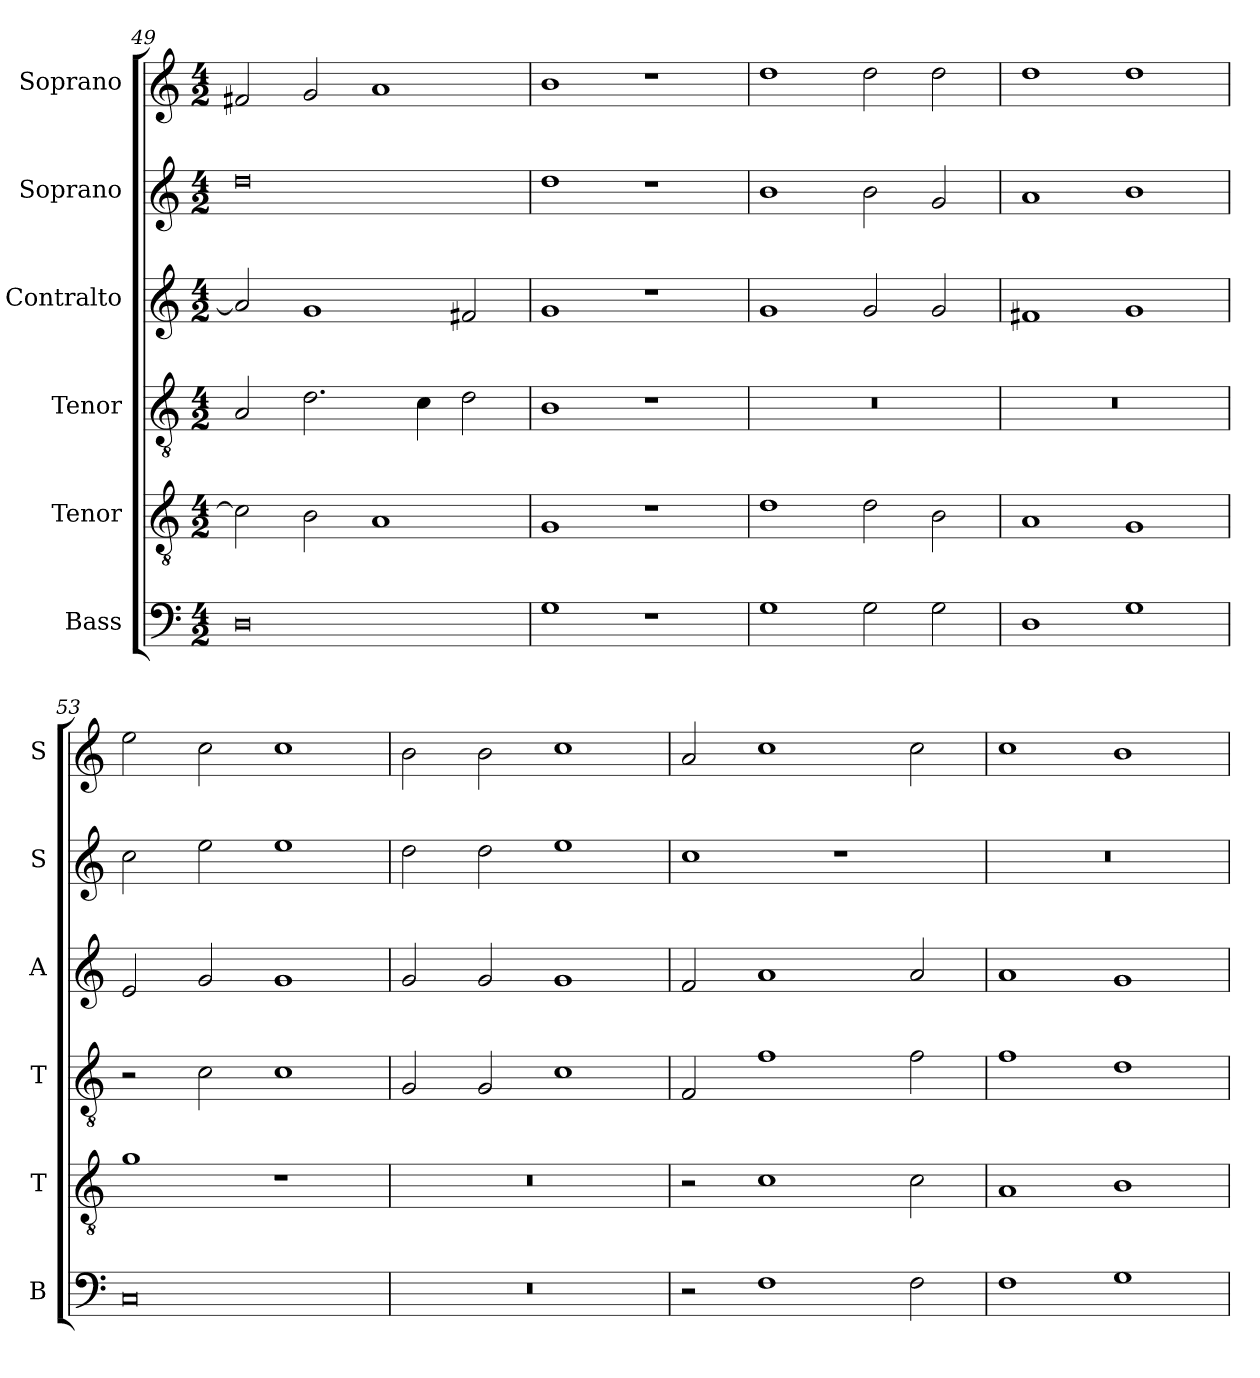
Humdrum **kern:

**kern	**kern	**kern	**kern	**kern	**kern
*part6	*part5	*part4	*part3	*part2	*part1
*staff6	*staff5	*staff4	*staff3	*staff2	*staff1
*I"Bass	*I"Tenor	*I"Tenor	*I"Contralto	*I"Soprano	*I"Soprano
*I'B	*I'T	*I'T	*I'A	*I'S	*I'S
*clefF4	*clefGv2	*clefGv2	*clefG2	*clefG2	*clefG2
*k[]	*k[]	*k[]	*k[]	*k[]	*k[]
*G:mix	*G:mix	*G:mix	*G:mix	*G:mix	*G:mix
*M4/2	*M4/2	*M4/2	*M4/2	*M4/2	*M4/2
=49	=49	=49	=49	=49	=49
0D	2c]	2A	2a]	0dd	2f#X
.	2B	2.d	1g	.	2g
.	1A	.	.	.	1a
.	.	4c	.	.	.
.	.	2d	2f#X	.	.
=50	=50	=50	=50	=50	=50
1G	1G	1B	1g	1dd	1b
1r	1r	1r	1r	1r	1r
=51	=51	=51	=51	=51	=51
1G	1d	0r	1g	1b	1dd
2G	2d	.	2g	2b	2dd
2G	2B	.	2g	2g	2dd
=52	=52	=52	=52	=52	=52
1D	1A	0r	1f#X	1a	1dd
1G	1G	.	1g	1b	1dd
=53	=53	=53	=53	=53	=53
0C	1g	2r	2e	2cc	2ee
.	.	2c	2g	2ee	2cc
.	1r	1c	1g	1ee	1cc
=54	=54	=54	=54	=54	=54
0r	0r	2G	2g	2dd	2b
.	.	2G	2g	2dd	2b
.	.	1c	1g	1ee	1cc
=55	=55	=55	=55	=55	=55
2r	2r	2F	2f	1cc	2a
1F	1c	1f	1a	.	1cc
.	.	.	.	1r	.
2F	2c	2f	2a	.	2cc
=56	=56	=56	=56	=56	=56
1F	1A	1f	1a	0r	1cc
1G	1B	1d	1g	.	1b
=	=	=	=	=	=
*-	*-	*-	*-	*-	*-
